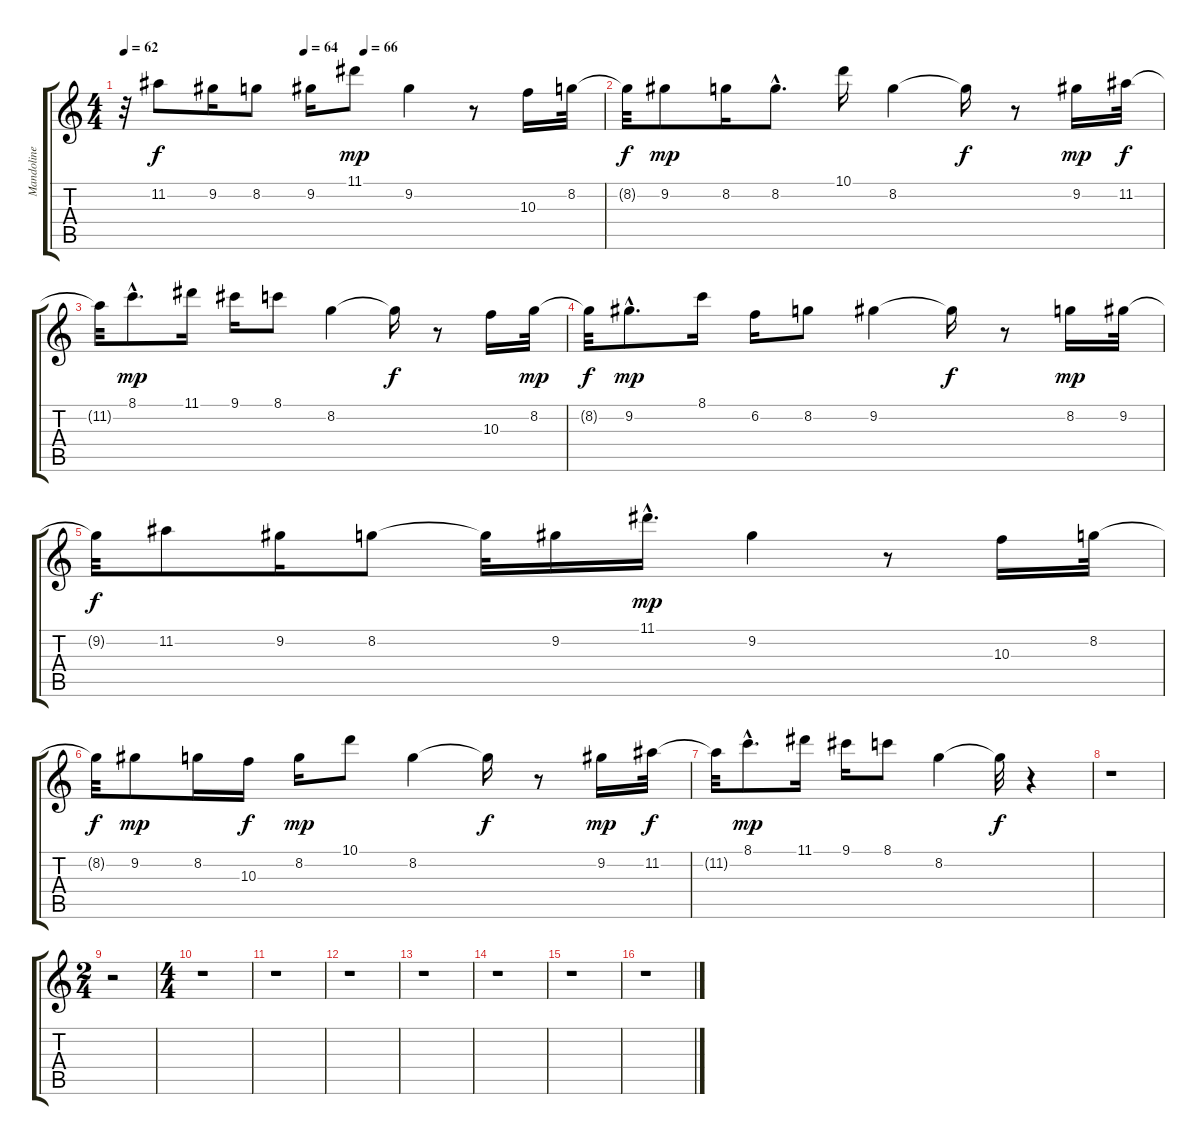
\track ("Mandoline" "Mandoline") {instrument acousticguitarsteel}
\staff {score tabs}
\tuning (E4 B3 G3 D3 A2 E2) {hide}
\ts (4 4)
\tempo 62
\tempo (64 0.375)
\tempo (66 0.5)
\clef g2
\ks c
r.32{dy f} 11.2.8 9.2.16 8.2.8 9.2.16 11.1.8{dy mp} 9.2.4 r.8 10.3.16 8.2.32 |
8.2{t}.32{dy f} 9.2.8{dy mp} 8.2.16 8.2{hac}.8{d} 10.1.16 8.2.4 8.2{t}.16{dy f} r.8 9.2.16{dy mp} 11.2.32{dy f} |
11.2{t}.32 8.1{hac}.8{d dy mp} 11.1.16 9.1.16 8.1.8 8.2.4 8.2{t}.16{dy f} r.8 10.3.16 8.2.32{dy mp} |
8.2{t}.32{dy f} 9.2{hac}.8{d dy mp} 8.1.16 6.2.16 8.2.8 9.2.4 9.2{t}.16{dy f} r.8 8.2.16{dy mp} 9.2.32 |
9.2{t}.32{dy f} 11.2.8 9.2.16 8.2.8 8.2{t}.32 9.2.16 11.1{hac}.16{d dy mp} 9.2.4 r.8 10.3.16 8.2.32 |
8.2{t}.32{dy f} 9.2.8{dy mp} 8.2.16 10.3.16{dy f} 8.2.16{dy mp} 10.1.8 8.2.4 8.2{t}.16{dy f} r.8 9.2.16{dy mp} 11.2.32{dy f} |
11.2{t}.32 8.1{hac}.8{d dy mp} 11.1.16 9.1.16 8.1.8 8.2.4 8.2{t}.32{dy f} r.4 |
r.1 |
\ts (2 4)
r.2 |
\ts (4 4)
r.1 |
r.1 |
r.1 |
r.1 |
r.1 |
r.1 |
r.1
